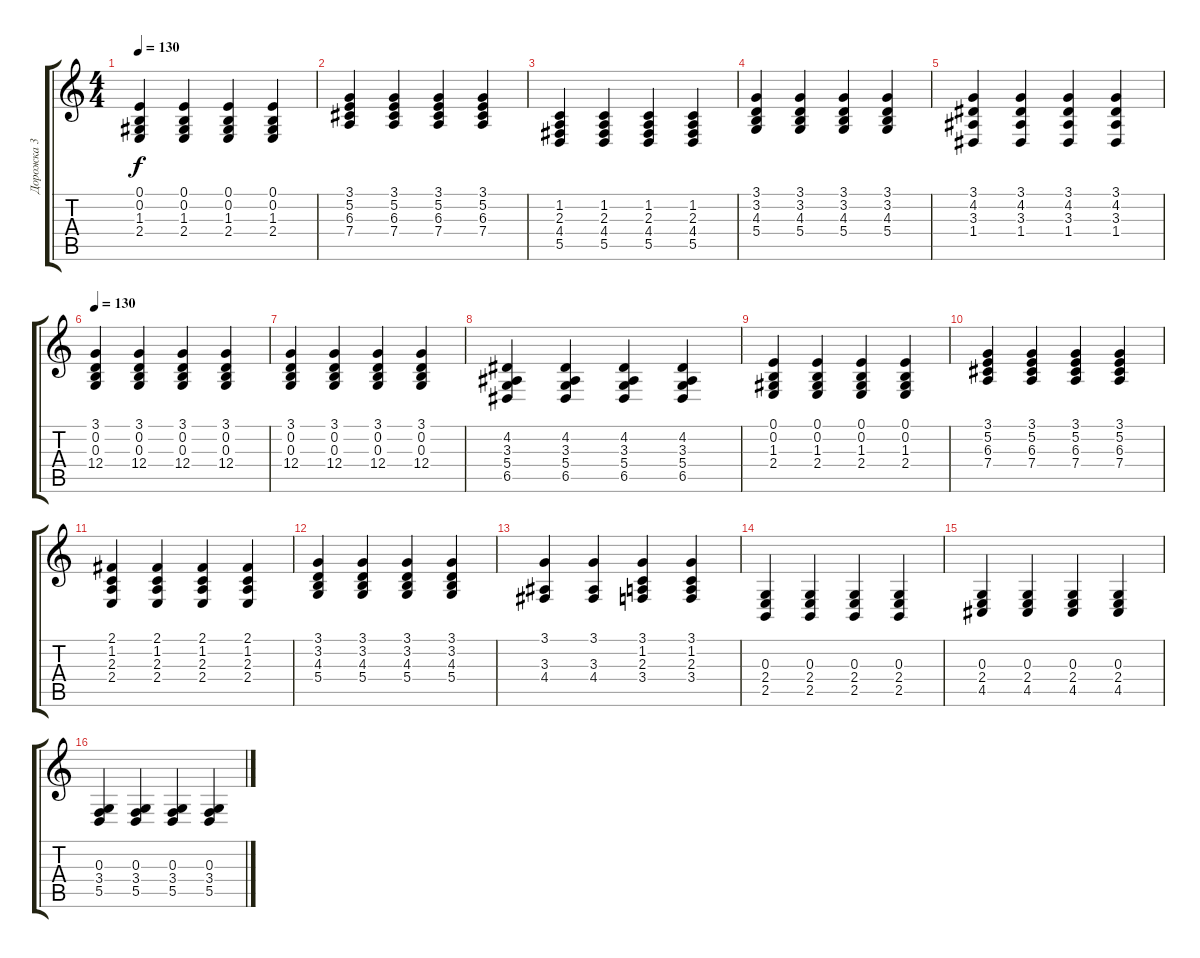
\track ("Дорожка 3" "Дорожка 3") {instrument brightacousticpiano}
\staff {score tabs}
\tuning (E4 B3 G3 D3 A2 E2) {hide}
\ts (4 4)
\tempo 130
\clef g2
\ks c
(0.1 0.2 1.3 2.4).4{dy f} (0.1 0.2 1.3 2.4).4 (0.1 0.2 1.3 2.4).4 (0.1 0.2 1.3 2.4).4 |
(3.1 5.2 6.3 7.4).4 (3.1 5.2 6.3 7.4).4 (3.1 5.2 6.3 7.4).4 (3.1 5.2 6.3 7.4).4 |
(1.2 2.3 4.4 5.5).4 (1.2 2.3 4.4 5.5).4 (1.2 2.3 4.4 5.5).4 (1.2 2.3 4.4 5.5).4 |
(3.1 3.2 4.3 5.4).4 (3.1 3.2 4.3 5.4).4 (3.1 3.2 4.3 5.4).4 (3.1 3.2 4.3 5.4).4 |
(3.1 4.2 3.3 1.4).4 (3.1 4.2 3.3 1.4).4 (3.1 4.2 3.3 1.4).4 (3.1 4.2 3.3 1.4).4 |
\tempo 130
(3.1 0.2 0.3 12.4).4 (3.1 0.2 0.3 12.4).4 (3.1 0.2 0.3 12.4).4 (3.1 0.2 0.3 12.4).4 |
(3.1 0.2 0.3 12.4).4 (3.1 0.2 0.3 12.4).4 (3.1 0.2 0.3 12.4).4 (3.1 0.2 0.3 12.4).4 |
(4.2 3.3 5.4 6.5).4 (4.2 3.3 5.4 6.5).4 (4.2 3.3 5.4 6.5).4 (4.2 3.3 5.4 6.5).4 |
(0.1 0.2 1.3 2.4).4 (0.1 0.2 1.3 2.4).4 (0.1 0.2 1.3 2.4).4 (0.1 0.2 1.3 2.4).4 |
(3.1 5.2 6.3 7.4).4 (3.1 5.2 6.3 7.4).4 (3.1 5.2 6.3 7.4).4 (3.1 5.2 6.3 7.4).4 |
(2.1 1.2 2.3 2.4).4 (2.1 1.2 2.3 2.4).4 (2.1 1.2 2.3 2.4).4 (2.1 1.2 2.3 2.4).4 |
(3.1 3.2 4.3 5.4).4 (3.1 3.2 4.3 5.4).4 (3.1 3.2 4.3 5.4).4 (3.1 3.2 4.3 5.4).4 |
(3.1 3.3 4.4).4 (3.1 3.3 4.4).4 (3.1 1.2 2.3 3.4).4 (3.1 1.2 2.3 3.4).4 |
(0.3 2.4 2.5).4 (0.3 2.4 2.5).4 (0.3 2.4 2.5).4 (0.3 2.4 2.5).4 |
(0.3 2.4 4.5).4 (0.3 2.4 4.5).4 (0.3 2.4 4.5).4 (0.3 2.4 4.5).4 |
(0.3 3.4 5.5).4 (0.3 3.4 5.5).4 (0.3 3.4 5.5).4 (0.3 3.4 5.5).4
